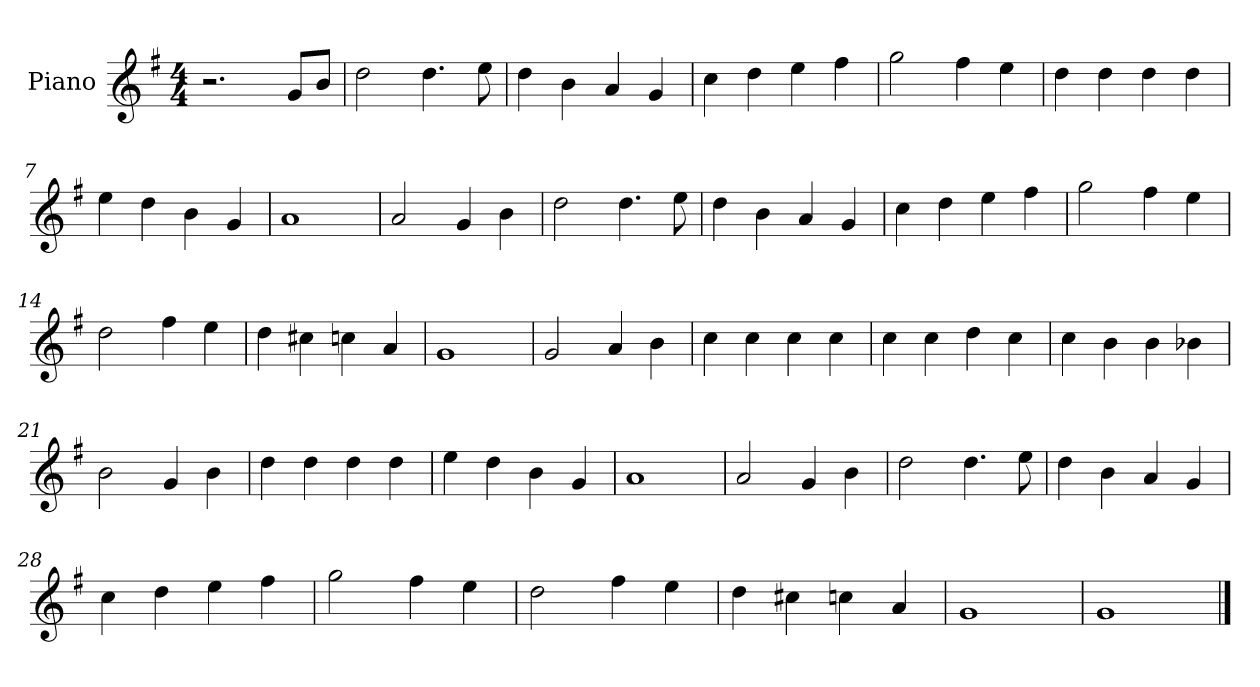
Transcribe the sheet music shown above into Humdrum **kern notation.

**kern
*part1
*staff1
*I"Piano
*I'Pno
*clefG2
*k[f#]
*M4/4
=1
2.r
8g/L
8b/J
=2
2dd\
4.dd\
8ee\
=3
4dd\
4b\
4a/
4g/
=4
4cc\
4dd\
4ee\
4ff#\
=5
2gg\
4ff#\
4ee\
=6
4dd\
4dd\
4dd\
4dd\
=7
4ee\
4dd\
4b\
4g/
=8
1a
=9
2a/
4g/
4b\
=10
2dd\
4.dd\
8ee\
=11
4dd\
4b\
4a/
4g/
=12
4cc\
4dd\
4ee\
4ff#\
=13
2gg\
4ff#\
4ee\
=14
2dd\
4ff#\
4ee\
=15
4dd\
4cc#X\
4ccn\
4a/
=16
1g
=17
2g/
4a/
4b\
=18
4cc\
4cc\
4cc\
4cc\
=19
4cc\
4cc\
4dd\
4cc\
=20
4cc\
4b\
4b\
4b-X\
=21
2b\
4g/
4b\
=22
4dd\
4dd\
4dd\
4dd\
=23
4ee\
4dd\
4b\
4g/
=24
1a
=25
2a/
4g/
4b\
=26
2dd\
4.dd\
8ee\
=27
4dd\
4b\
4a/
4g/
=28
4cc\
4dd\
4ee\
4ff#\
=29
2gg\
4ff#\
4ee\
=30
2dd\
4ff#\
4ee\
=31
4dd\
4cc#X\
4ccn\
4a/
=32
1g
=33
1g
==
*-
